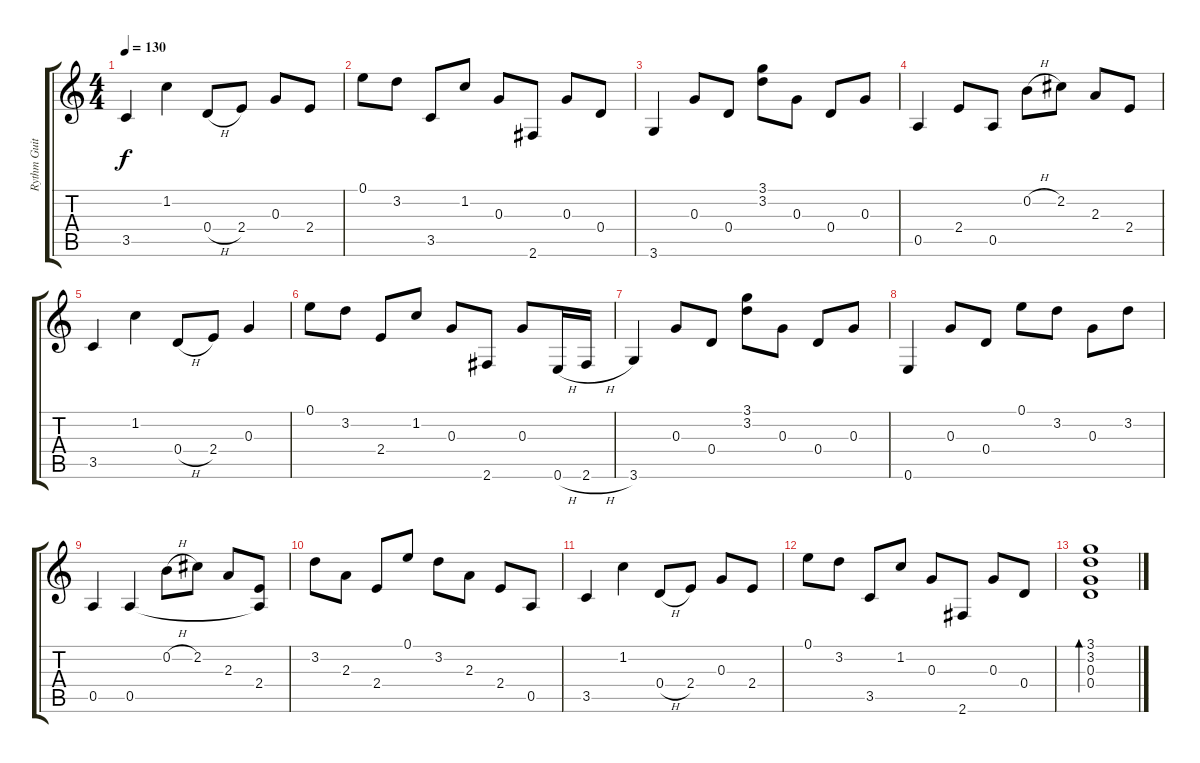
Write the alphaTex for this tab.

\track ("Rythm Guitar" "Rythm Guit") {instrument acousticguitarsteel}
\staff {score tabs}
\tuning (E4 B3 G3 D3 A2 E2) {hide}
\ts (4 4)
\tempo 130
\clef g2
\ks c
3.5.4{dy f} 1.2.4 0.4{h}.8 2.4.8 0.3.8 2.4.8 |
0.1.8 3.2.8 3.5.8 1.2.8 0.3.8 2.6.8 0.3.8 0.4.8 |
3.6.4 0.3.8 0.4.8 (3.1 3.2).8 0.3.8 0.4.8 0.3.8 |
0.5.4 2.4.8 0.5.8 0.2{h}.8 2.2.8 2.3.8 2.4.8 |
3.5.4 1.2.4 0.4{h}.8 2.4.8 0.3.4 |
0.1.8 3.2.8 2.4.8 1.2.8 0.3.8 2.6.8 0.3.8 0.6{h}.16 2.6{h}.16 |
3.6.4 0.3.8 0.4.8 (3.1 3.2).8 0.3.8 0.4.8 0.3.8 |
0.6.4 0.3.8 0.4.8 0.1.8 3.2.8 0.3.8 3.2.8 |
0.5.4 0.5.4 0.2{h}.8 2.2.8 2.3.8 (2.4 0.5{t}).8 |
3.2.8 2.3.8 2.4.8 0.1.8 3.2.8 2.3.8 2.4.8 0.5.8 |
3.5.4 1.2.4 0.4{h}.8 2.4.8 0.3.8 2.4.8 |
0.1.8 3.2.8 3.5.8 1.2.8 0.3.8 2.6.8 0.3.8 0.4.8 |
(3.1 3.2 0.3 0.4).1{bd 480}
